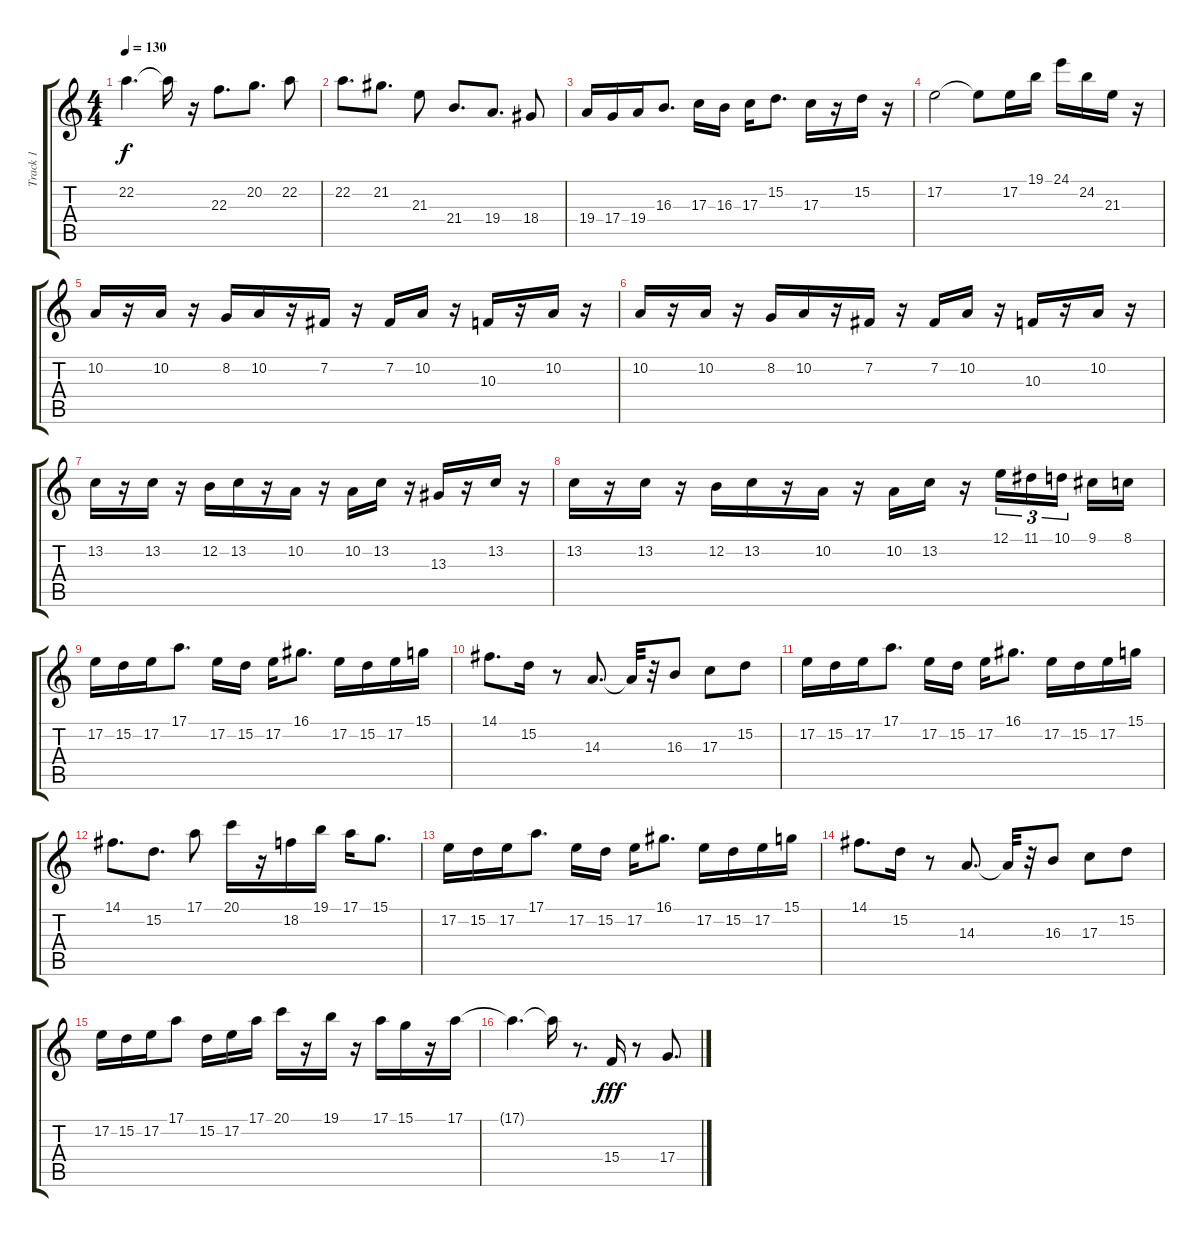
\track ("Track 1" "Track 1") {instrument electricgrandpiano}
\staff {score tabs}
\tuning (E4 B3 G3 D3 A2 E2) {hide}
\ts (4 4)
\tempo 130
\clef g2
\ks c
22.2.4{d dy f} 22.2{t}.16 r.16 22.3.8{d} 20.2.8{d} 22.2.8 |
22.2.8{d} 21.2.8{d} 21.3.8 21.4.8{d} 19.4.8{d} 18.4.8 |
19.4.16 17.4.16 19.4.16 16.3.8{d} 17.3.16 16.3.16 17.3.16 15.2.8{d} 17.3.16 r.16 15.2.16 r.16 |
17.2.2 17.2{t}.8 17.2.16 19.1.16 24.1.16 24.2.16 21.3.16 r.16 |
10.2.16{instrument electricgrandpiano} r.16 10.2.16 r.16 8.2.16 10.2.16 r.16 7.2.16 r.16 7.2.16 10.2.16 r.16 10.3.16 r.16 10.2.16 r.16 |
10.2.16 r.16 10.2.16 r.16 8.2.16 10.2.16 r.16 7.2.16 r.16 7.2.16 10.2.16 r.16 10.3.16 r.16 10.2.16 r.16 |
13.2.16 r.16 13.2.16 r.16 12.2.16 13.2.16 r.16 10.2.16 r.16 10.2.16 13.2.16 r.16 13.3.16 r.16 13.2.16 r.16 |
13.2.16 r.16 13.2.16 r.16 12.2.16 13.2.16 r.16 10.2.16 r.16 10.2.16 13.2.16{instrument vibraphone} r.16 12.1.16{tu (3 2)} 11.1.16{tu (3 2)} 10.1.16{tu (3 2) beam splitsecondary} 9.1.16 8.1.16 |
17.2.16{instrument distortionguitar} 15.2.16 17.2.16 17.1.8{d} 17.2.16 15.2.16 17.2.16 16.1.8{d} 17.2.16 15.2.16 17.2.16 15.1.16 |
14.1.8{d} 15.2.16 r.8 14.3.8{d} 14.3{t}.32 r.32 16.3.8 17.3.8 15.2.8 |
17.2.16 15.2.16 17.2.16 17.1.8{d} 17.2.16 15.2.16 17.2.16 16.1.8{d} 17.2.16 15.2.16 17.2.16 15.1.16 |
14.1.8{d} 15.2.8{d} 17.1.8 20.1.16 r.16 18.2.16 19.1.16 17.1.16 15.1.8{d} |
17.2.16 15.2.16 17.2.16 17.1.8{d} 17.2.16 15.2.16 17.2.16 16.1.8{d} 17.2.16 15.2.16 17.2.16 15.1.16 |
14.1.8{d} 15.2.16 r.8 14.3.8{d} 14.3{t}.32 r.32 16.3.8 17.3.8 15.2.8 |
17.2.16 15.2.16 17.2.16 17.1.8 15.2.16 17.2.16 17.1.16 20.1.16 r.16 19.1.16 r.16 17.1.16 15.1.16 r.16 17.1.16 |
17.1{t}.4{d} 17.1{t}.16 r.8{d} 15.4.16{dy fff instrument trombone} r.8 17.4.8{d}
